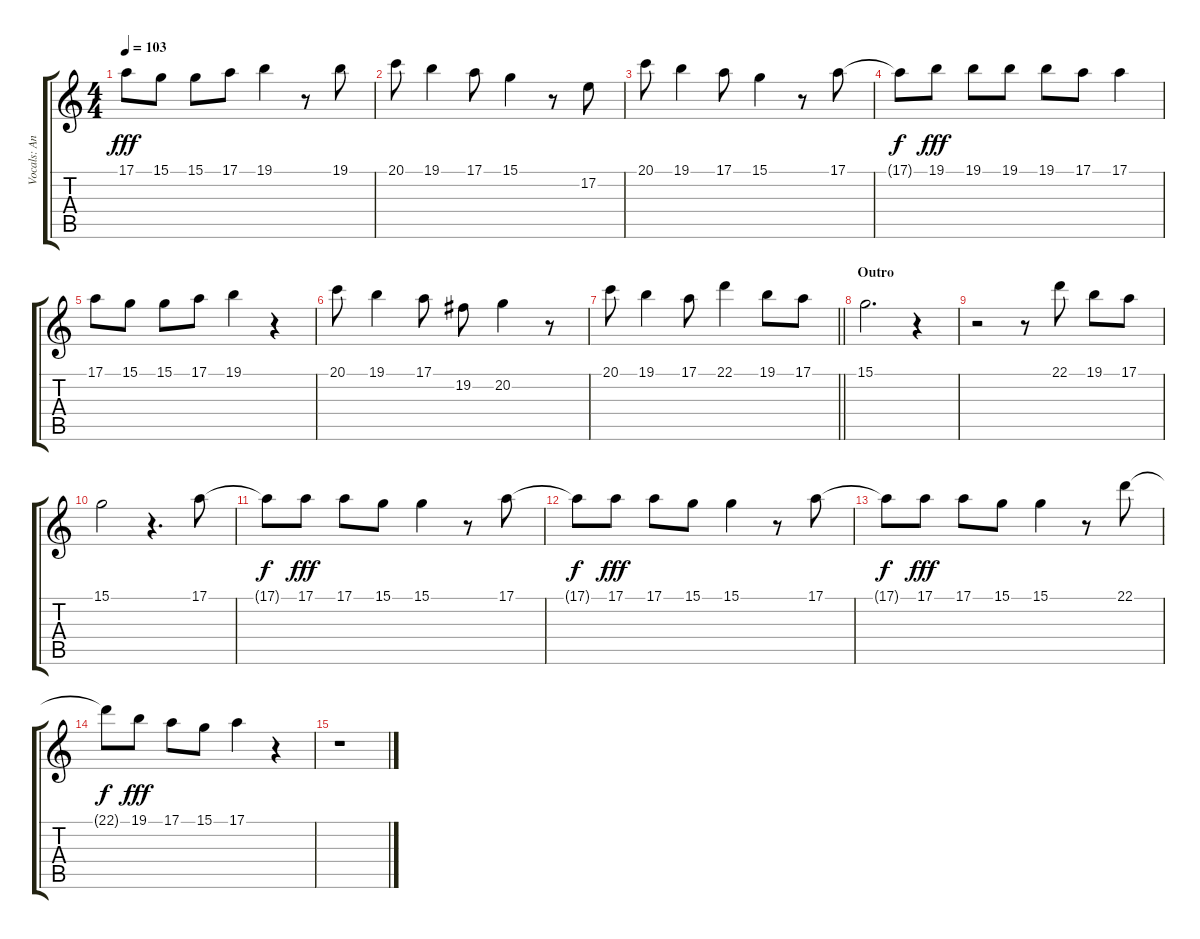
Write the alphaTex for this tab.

\track ("Vocals: Ann Wilson" "Vocals: An") {instrument lead8bassandlead}
\staff {score tabs}
\tuning (E4 B3 G3 D3 A2 E2) {hide}
\ts (4 4)
\tempo 103
\clef g2
\ks c
17.1.8{dy fff} 15.1.8 15.1.8 17.1.8 19.1.4 r.8 19.1.8 |
20.1.8 19.1.4 17.1.8 15.1.4 r.8 17.2.8 |
20.1.8 19.1.4 17.1.8 15.1.4 r.8 17.1.8 |
17.1{t}.8{dy f} 19.1.8{dy fff} 19.1.8 19.1.8 19.1.8 17.1.8 17.1.4 |
17.1.8 15.1.8 15.1.8 17.1.8 19.1.4 r.4 |
20.1.8 19.1.4 17.1.8 19.2.8 20.2.4 r.8 |
\barLineRight lightlight
20.1.8 19.1.4 17.1.8 22.1.4 19.1.8 17.1.8 |
\section ("" "Outro")
15.1.2{d} r.4 |
r.2 r.8 22.1.8 19.1.8 17.1.8 |
15.1.2 r.4{d} 17.1.8 |
17.1{t}.8{dy f} 17.1.8{dy fff} 17.1.8 15.1.8 15.1.4 r.8 17.1.8 |
17.1{t}.8{dy f} 17.1.8{dy fff} 17.1.8 15.1.8 15.1.4 r.8 17.1.8 |
17.1{t}.8{dy f} 17.1.8{dy fff} 17.1.8 15.1.8 15.1.4 r.8 22.1.8 |
22.1{t}.8{dy f} 19.1.8{dy fff} 17.1.8 15.1.8 17.1.4 r.4 |
r.1
